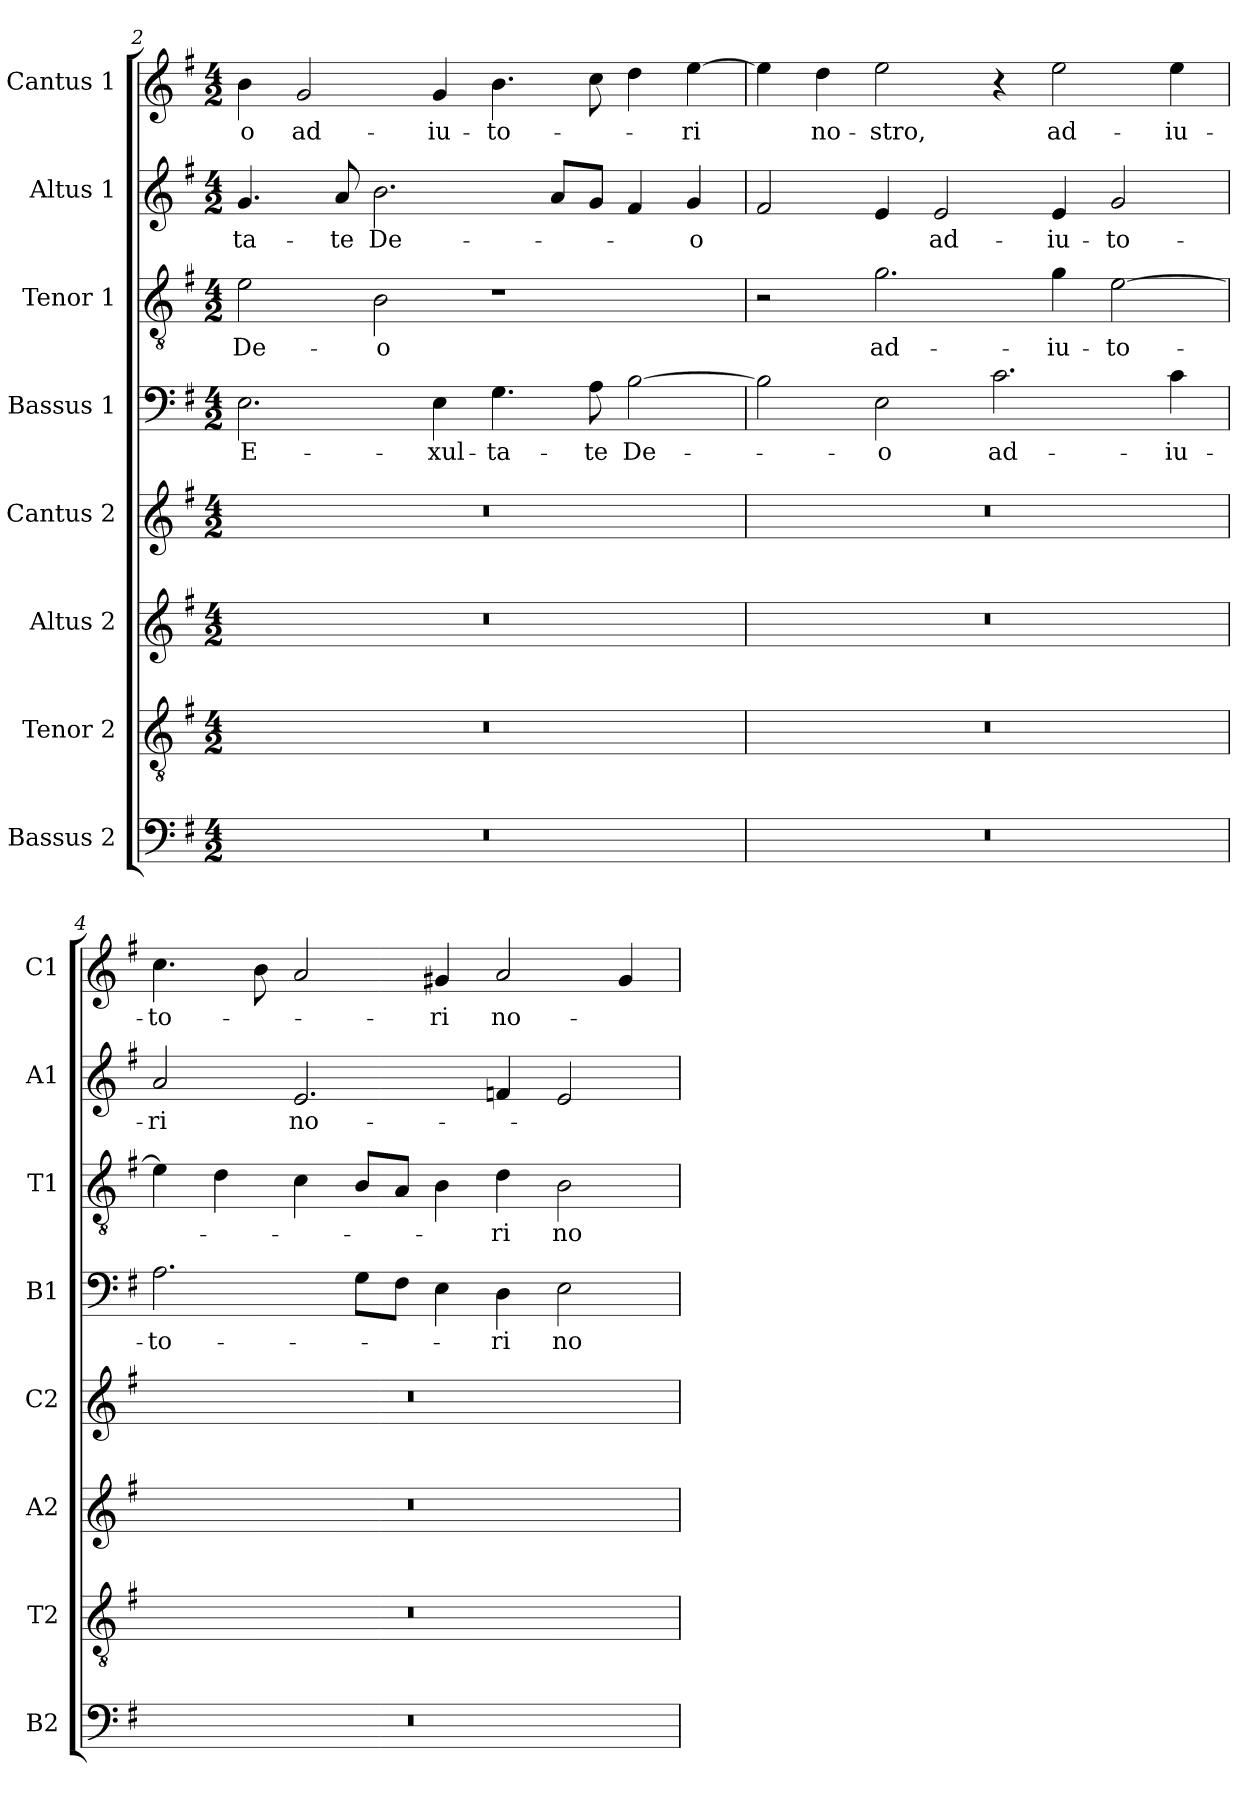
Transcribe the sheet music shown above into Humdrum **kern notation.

**kern	**kern	**kern	**kern	**kern	**text	**kern	**text	**kern	**text	**kern	**text
*part8	*part7	*part6	*part5	*part4	*part4	*part3	*part3	*part2	*part2	*part1	*part1
*staff8	*staff7	*staff6	*staff5	*staff4	*staff4	*staff3	*staff3	*staff2	*staff2	*staff1	*staff1
*I"Bassus 2	*I"Tenor 2	*I"Altus 2	*I"Cantus 2	*I"Bassus 1	*	*I"Tenor 1	*	*I"Altus 1	*	*I"Cantus 1	*
*I'B2	*I'T2	*I'A2	*I'C2	*I'B1	*	*I'T1	*	*I'A1	*	*I'C1	*
*clefF4	*clefGv2	*clefG2	*clefG2	*clefF4	*	*clefGv2	*	*clefG2	*	*clefG2	*
*k[f#]	*k[f#]	*k[f#]	*k[f#]	*k[f#]	*	*k[f#]	*	*k[f#]	*	*k[f#]	*
*G:	*G:	*G:	*G:	*G:	*	*G:	*	*G:	*	*G:	*
*M4/2	*M4/2	*M4/2	*M4/2	*M4/2	*	*M4/2	*	*M4/2	*	*M4/2	*
=2	=2	=2	=2	=2	=2	=2	=2	=2	=2	=2	=2
!	!	!	!	!	!LO:LY:b	!	!LO:LY:b	!	!LO:LY:b	!	!LO:LY:b
0r	0r	0r	0r	2.E\	E-	2e\	De-	4.g/	-ta-	4b\	-o
!	!	!	!	!	!	!	!	!	!	!	!LO:LY:b
.	.	.	.	.	.	.	.	.	.	2g/	ad-
!	!	!	!	!	!	!	!	!	!LO:LY:b	!	!
.	.	.	.	.	.	.	.	8a/	-te	.	.
!	!	!	!	!	!	!	!LO:LY:b	!	!LO:LY:b	!	!
.	.	.	.	.	.	2B\	-o	2.b\	De-	.	.
!	!	!	!	!	!LO:LY:b	!	!	!	!	!	!LO:LY:b
.	.	.	.	4E\	-xul-	.	.	.	.	4g/	-iu-
!	!	!	!	!	!LO:LY:b	!	!	!	!	!	!LO:LY:b
.	.	.	.	4.G\	-ta-	1r	.	.	.	4.b\	-to-
.	.	.	.	.	.	.	.	8a/L	.	.	.
!	!	!	!	!	!LO:LY:b	!	!	!	!	!	!
.	.	.	.	8A\	-te	.	.	8g/J	.	8cc\	.
!	!	!	!	!	!LO:LY:b	!	!	!	!	!	!
.	.	.	.	[2B\	De-	.	.	4f#/	.	4dd\	.
!	!	!	!	!	!	!	!	!	!LO:LY:b	!	!LO:LY:b
.	.	.	.	.	.	.	.	4g/	-o	[4ee\	-ri
=3	=3	=3	=3	=3	=3	=3	=3	=3	=3	=3	=3
0r	0r	0r	0r	2B\]	.	2r	.	2f#/	.	4ee\]	.
!	!	!	!	!	!	!	!	!	!	!	!LO:LY:b
.	.	.	.	.	.	.	.	.	.	4dd\	no-
!	!	!	!	!	!LO:LY:b	!	!LO:LY:b	!	!	!	!LO:LY:b
.	.	.	.	2E\	-o	2.g\	ad-	4e/	.	2ee\	-stro,
!	!	!	!	!	!	!	!	!	!LO:LY:b	!	!
.	.	.	.	.	.	.	.	2e/	ad-	.	.
!	!	!	!	!	!LO:LY:b	!	!	!	!	!	!
.	.	.	.	2.c\	ad-	.	.	.	.	4r	.
!	!	!	!	!	!	!	!LO:LY:b	!	!LO:LY:b	!	!LO:LY:b
.	.	.	.	.	.	4g\	-iu-	4e/	-iu-	2ee\	ad-
!	!	!	!	!	!	!	!LO:LY:b	!	!LO:LY:b	!	!
.	.	.	.	.	.	[2e\	-to-	2g/	-to-	.	.
!	!	!	!	!	!LO:LY:b	!	!	!	!	!	!LO:LY:b
.	.	.	.	4c\	-iu-	.	.	.	.	4ee\	-iu-
!!LO:PB:g=z
=4	=4	=4	=4	=4	=4	=4	=4	=4	=4	=4	=4
!	!	!	!	!	!LO:LY:b	!	!	!	!LO:LY:b	!	!LO:LY:b
0r	0r	0r	0r	2.A\	-to-	4e\]	.	2a/	-ri	4.cc\	-to-
.	.	.	.	.	.	4d\	.	.	.	.	.
.	.	.	.	.	.	.	.	.	.	8b\	.
!	!	!	!	!	!	!	!	!	!LO:LY:b	!	!
.	.	.	.	.	.	4c\	.	2.e/	no-	2a/	.
.	.	.	.	8G\L	.	8B/L	.	.	.	.	.
.	.	.	.	8F#\J	.	8A/J	.	.	.	.	.
!	!	!	!	!	!	!	!	!	!	!	!LO:LY:b
.	.	.	.	4E\	.	4B\	.	.	.	4g#X/	-ri
!	!	!	!	!	!LO:LY:b	!	!LO:LY:b	!	!	!	!LO:LY:b
.	.	.	.	4D\	-ri	4d\	-ri	4fn/	.	2a/	no-
!	!	!	!	!	!LO:LY:b	!	!LO:LY:b	!	!	!	!
.	.	.	.	2E\	no-	2B\	no-	2e/	.	.	.
.	.	.	.	.	.	.	.	.	.	4g#/	.
=	=	=	=	=	=	=	=	=	=	=	=
*-	*-	*-	*-	*-	*-	*-	*-	*-	*-	*-	*-
